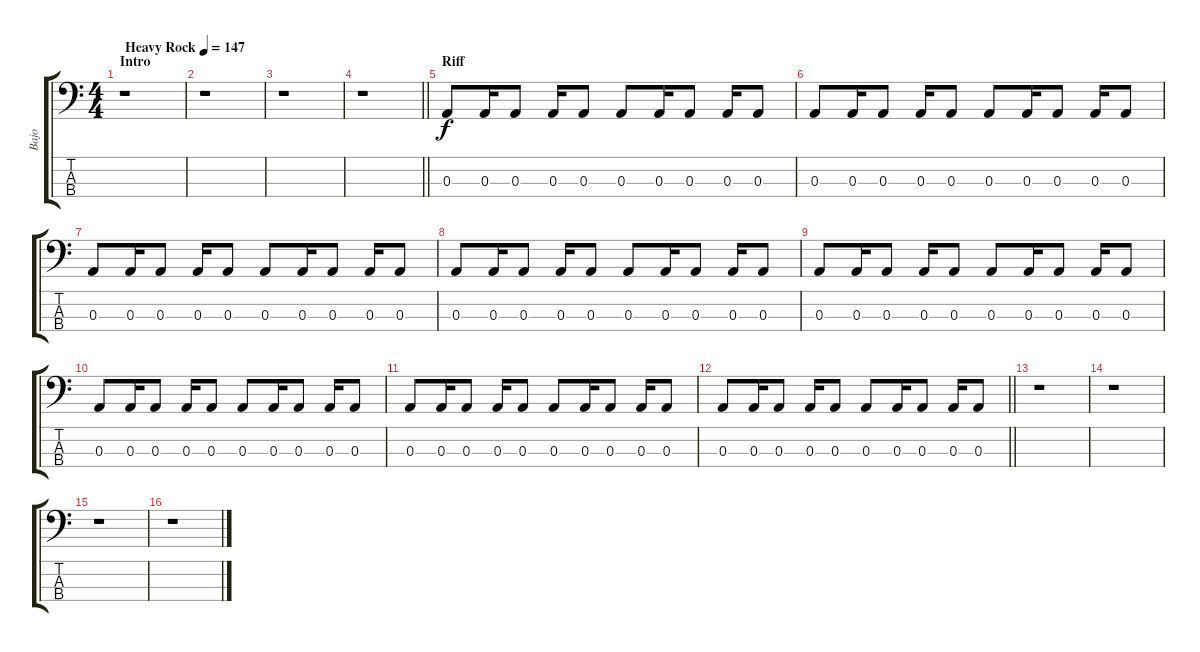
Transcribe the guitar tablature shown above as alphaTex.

\track ("Bajo" "Bajo") {instrument electricbassfinger}
\staff {score tabs}
\tuning (G2 D2 A1 E1) {hide}
\ts (4 4)
\section ("" "Intro")
\tempo (147 "Heavy Rock")
\clef f4
\ks c
r.1{dy f instrument electricbassfinger} |
r.1 |
r.1 |
\barLineRight lightlight
r.1 |
\section ("" "Riff")
0.3.8 0.3.16 0.3.8 0.3.16 0.3.8 0.3.8 0.3.16 0.3.8 0.3.16 0.3.8 |
0.3.8 0.3.16 0.3.8 0.3.16 0.3.8 0.3.8 0.3.16 0.3.8 0.3.16 0.3.8 |
0.3.8 0.3.16 0.3.8 0.3.16 0.3.8 0.3.8 0.3.16 0.3.8 0.3.16 0.3.8 |
0.3.8 0.3.16 0.3.8 0.3.16 0.3.8 0.3.8 0.3.16 0.3.8 0.3.16 0.3.8 |
0.3.8 0.3.16 0.3.8 0.3.16 0.3.8 0.3.8 0.3.16 0.3.8 0.3.16 0.3.8 |
0.3.8 0.3.16 0.3.8 0.3.16 0.3.8 0.3.8 0.3.16 0.3.8 0.3.16 0.3.8 |
0.3.8 0.3.16 0.3.8 0.3.16 0.3.8 0.3.8 0.3.16 0.3.8 0.3.16 0.3.8 |
\barLineRight lightlight
0.3.8 0.3.16 0.3.8 0.3.16 0.3.8 0.3.8 0.3.16 0.3.8 0.3.16 0.3.8 |
\section ("" "")
r.1 |
r.1 |
r.1 |
r.1
